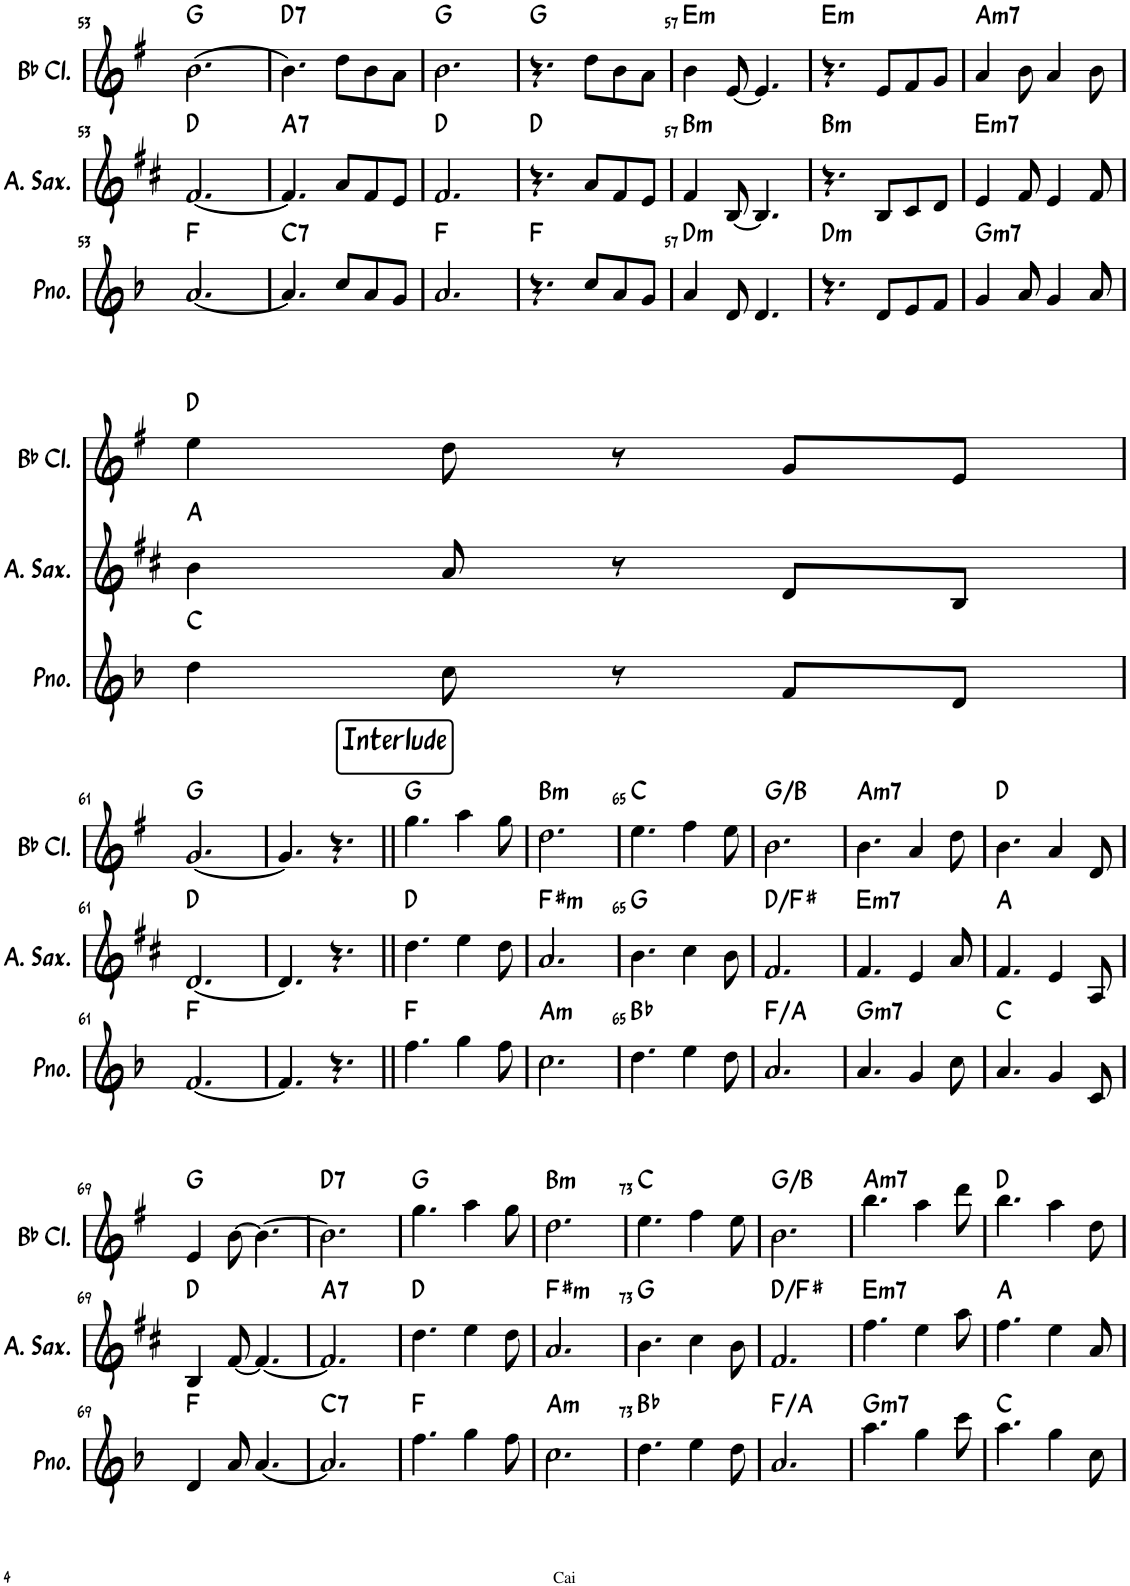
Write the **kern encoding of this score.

**kern	**harte	**kern	**harte	**kern	**harte
*part3	*part3	*part2	*part2	*part1	*part1
*staff3	*	*staff2	*	*staff1	*
*I"钢琴	*	*I"中音萨克斯	*	*I"降B调单簧管	*
!!LO:PB:g=z
*clefG2	*	*clefG2	*	*clefG2	*
*	*	*Trd5c9	*	*Trd1c2	*
*k[b-]	*	*k[f#c#]	*	*k[f#]	*
*M6/8	*	*M6/8	*	*M6/8	*
=53	=53	=53	=53	=53	=53
[2.a/	F:maj	[2.f#/	D:maj	[2.b\	G:maj
=54	=54	=54	=54	=54	=54
!	!LO:H:kt=7	!	!LO:H:kt=7	!	!LO:H:kt=7
4.a/]	C:7	4.f#/]	A:7	4.b\]	D:7
8cc/L	.	8a/L	.	8dd\L	.
8a/	.	8f#/	.	8b\	.
8g/J	.	8e/J	.	8a\J	.
=55	=55	=55	=55	=55	=55
2.a/	F:maj	2.f#/	D:maj	2.b\	G:maj
=56	=56	=56	=56	=56	=56
4.r	F:maj	4.r	D:maj	4.r	G:maj
8cc/L	.	8a/L	.	8dd\L	.
8a/	.	8f#/	.	8b\	.
8g/J	.	8e/J	.	8a\J	.
=57	=57	=57	=57	=57	=57
!	!LO:H:kt=m	!	!LO:H:kt=m	!	!LO:H:kt=m
4a/	D:min	4f#/	B:min	4b\	E:min
8d/	.	[8B/	.	[8e/	.
4.d/	.	4.B/]	.	4.e/]	.
=58	=58	=58	=58	=58	=58
!	!LO:H:kt=m	!	!LO:H:kt=m	!	!LO:H:kt=m
4.r	D:min	4.r	B:min	4.r	E:min
8d/L	.	8B/L	.	8e/L	.
8e/	.	8c#/	.	8f#/	.
8f/J	.	8d/J	.	8g/J	.
=59	=59	=59	=59	=59	=59
!	!LO:H:kt=m7	!	!LO:H:kt=m7	!	!LO:H:kt=m7
4g/	G:min7	4e/	E:min7	4a/	A:min7
8a/	.	8f#/	.	8b\	.
4g/	.	4e/	.	4a/	.
8a/	.	8f#/	.	8b\	.
!!LO:LB:g=z
=60	=60	=60	=60	=60	=60
4dd\	C:maj	4b\	A:maj	4ee\	D:maj
8cc\	.	8a/	.	8dd\	.
8r	.	8r	.	8r	.
8f/L	.	8d/L	.	8g/L	.
8d/J	.	8B/J	.	8e/J	.
!!LO:LB:g=z
=61	=61	=61	=61	=61	=61
[2.f/	F:maj	[2.d/	D:maj	[2.g/	G:maj
=62	=62	=62	=62	=62	=62
4.f/]	.	4.d/]	.	4.g/]	.
4.r	.	4.r	.	4.r	.
!!LO:REH:place=s1:a:t=
!!LO:REH:place=s1:a:B:cj:fs=14:t=Interlude
=63||	=63||	=63||	=63||	=63||	=63||
4.ff\	F:maj	4.dd\	D:maj	4.gg\	G:maj
4gg\	.	4ee\	.	4aa\	.
8ff\	.	8dd\	.	8gg\	.
=64	=64	=64	=64	=64	=64
!	!LO:H:kt=m	!	!LO:H:kt=m	!	!LO:H:kt=m
2.cc\	A:min	2.a/	F#:min	2.dd\	B:min
=65	=65	=65	=65	=65	=65
4.dd\	Bb:maj	4.b\	G:maj	4.ee\	C:maj
4ee\	.	4cc#\	.	4ff#\	.
8dd\	.	8b\	.	8ee\	.
=66	=66	=66	=66	=66	=66
2.a/	F:maj/3	2.f#/	D:maj/3	2.b\	G:maj/3
=67	=67	=67	=67	=67	=67
!	!LO:H:kt=m7	!	!LO:H:kt=m7	!	!LO:H:kt=m7
4.a/	G:min7	4.f#/	E:min7	4.b\	A:min7
4g/	.	4e/	.	4a/	.
8cc\	.	8a/	.	8dd\	.
=68	=68	=68	=68	=68	=68
4.a/	C:maj	4.f#/	A:maj	4.b\	D:maj
4g/	.	4e/	.	4a/	.
8c/	.	8A/	.	8d/	.
!!LO:LB:g=z
=69	=69	=69	=69	=69	=69
4d/	F:maj	4B/	D:maj	4e/	G:maj
8a/	.	[8f#/	.	[8b\	.
[4.a/	.	4.f#/_	.	4.b\_	.
=70	=70	=70	=70	=70	=70
!	!LO:H:kt=7	!	!LO:H:kt=7	!	!LO:H:kt=7
2.a/]	C:7	2.f#/]	A:7	2.b\]	D:7
=71	=71	=71	=71	=71	=71
4.ff\	F:maj	4.dd\	D:maj	4.gg\	G:maj
4gg\	.	4ee\	.	4aa\	.
8ff\	.	8dd\	.	8gg\	.
=72	=72	=72	=72	=72	=72
!	!LO:H:kt=m	!	!LO:H:kt=m	!	!LO:H:kt=m
2.cc\	A:min	2.a/	F#:min	2.dd\	B:min
=73	=73	=73	=73	=73	=73
4.dd\	Bb:maj	4.b\	G:maj	4.ee\	C:maj
4ee\	.	4cc#\	.	4ff#\	.
8dd\	.	8b\	.	8ee\	.
=74	=74	=74	=74	=74	=74
2.a/	F:maj/3	2.f#/	D:maj/3	2.b\	G:maj/3
=75	=75	=75	=75	=75	=75
!	!LO:H:kt=m7	!	!LO:H:kt=m7	!	!LO:H:kt=m7
4.aa\	G:min7	4.ff#\	E:min7	4.bb\	A:min7
4gg\	.	4ee\	.	4aa\	.
8ccc\	.	8aa\	.	8ddd\	.
=76	=76	=76	=76	=76	=76
4.aa\	C:maj	4.ff#\	A:maj	4.bb\	D:maj
4gg\	.	4ee\	.	4aa\	.
8cc\	.	8a/	.	8dd\	.
=	=	=	=	=	=
*-	*-	*-	*-	*-	*-
